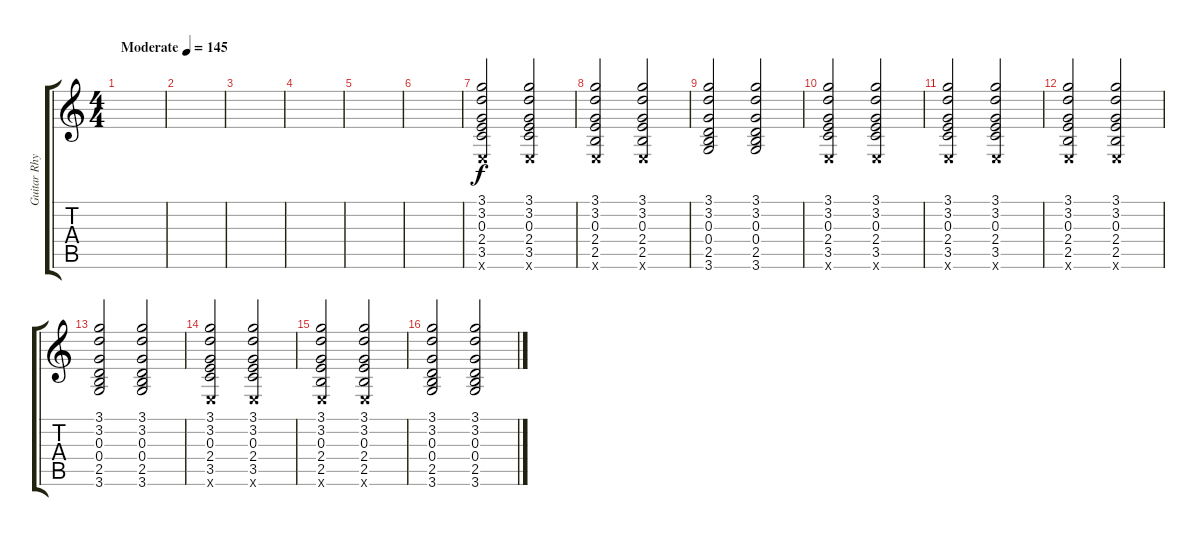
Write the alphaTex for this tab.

\track ("Guitar Rhythm" "Guitar Rhy") {instrument acousticguitarsteel}
\staff {score tabs}
\tuning (E4 B3 G3 D3 A2 E2) {hide}
\ts (4 4)
\tempo (145 "Moderate")
\clef g2
\ks c
|
|
|
|
|
|
(3.1 3.2 0.3 2.4 3.5 0.6{x}).2 (3.1 3.2 0.3 2.4 3.5 0.6{x}).2 |
(3.1 3.2 0.3 2.4 2.5 0.6{x}).2 (3.1 3.2 0.3 2.4 2.5 0.6{x}).2 |
(3.1 3.2 0.3 0.4 2.5 3.6).2 (3.1 3.2 0.3 0.4 2.5 3.6).2 |
(3.1 3.2 0.3 2.4 3.5 0.6{x}).2 (3.1 3.2 0.3 2.4 3.5 0.6{x}).2 |
(3.1 3.2 0.3 2.4 3.5 0.6{x}).2 (3.1 3.2 0.3 2.4 3.5 0.6{x}).2 |
(3.1 3.2 0.3 2.4 2.5 0.6{x}).2 (3.1 3.2 0.3 2.4 2.5 0.6{x}).2 |
(3.1 3.2 0.3 0.4 2.5 3.6).2 (3.1 3.2 0.3 0.4 2.5 3.6).2 |
(3.1 3.2 0.3 2.4 3.5 0.6{x}).2 (3.1 3.2 0.3 2.4 3.5 0.6{x}).2 |
(3.1 3.2 0.3 2.4 2.5 0.6{x}).2 (3.1 3.2 0.3 2.4 2.5 0.6{x}).2 |
(3.1 3.2 0.3 0.4 2.5 3.6).2 (3.1 3.2 0.3 0.4 2.5 3.6).2
